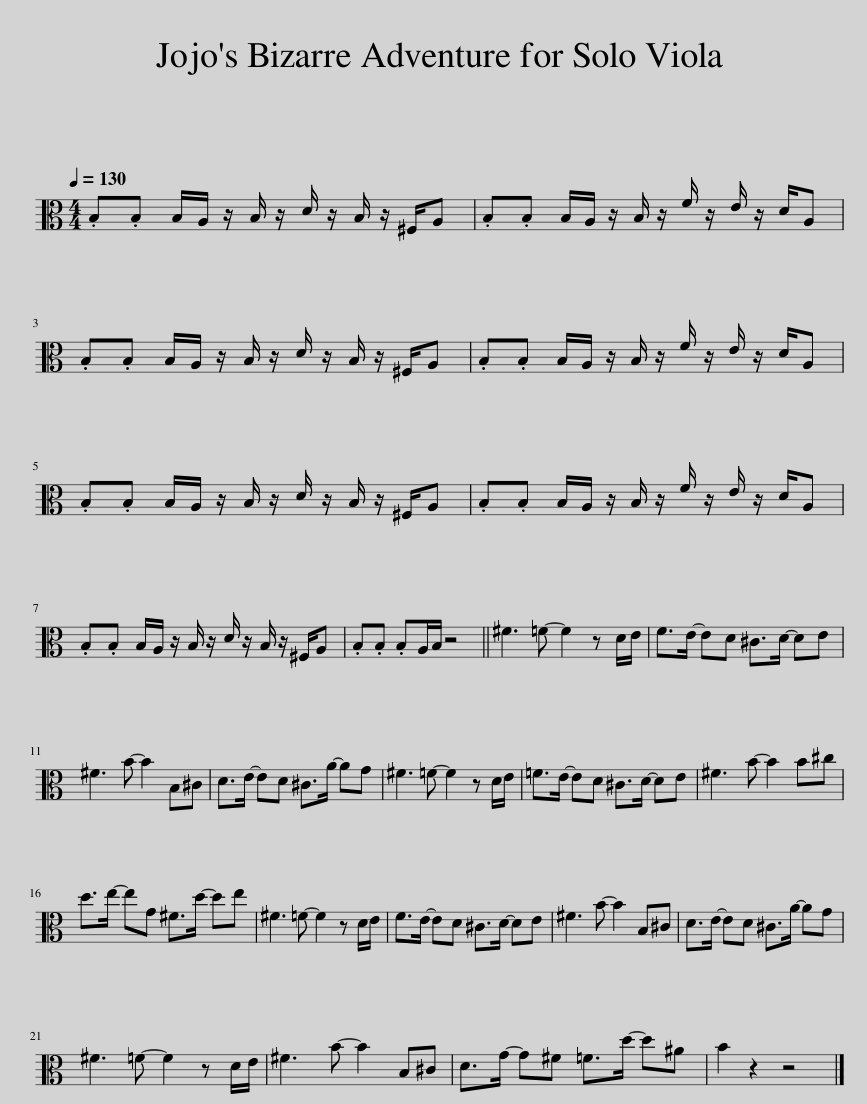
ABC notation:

X:1
L:1/8
Q:1/4=130
M:4/4
I:linebreak $
K:C
V:1 alto
V:1
 .B,.B, B,/A,/ z/ B,/ z/ D/ z/ B,/ z/ ^F,/A, | .B,.B, B,/A,/ z/ B,/ z/ F/ z/ E/ z/ D/A, |$ .B,.B, B,/A,/ z/ B,/ z/ D/ z/ B,/ z/ ^F,/A, | .B,.B, B,/A,/ z/ B,/ z/ F/ z/ E/ z/ D/A, |$ .B,.B, B,/A,/ z/ B,/ z/ D/ z/ B,/ z/ ^F,/A, | %5
 .B,.B, B,/A,/ z/ B,/ z/ F/ z/ E/ z/ D/A, |$ .B,.B, B,/A,/ z/ B,/ z/ D/ z/ B,/ z/ ^F,/A, | .B,.B, .B,A,/B,/ z4 || ^F3 =F- F2 z D/E/ | F>E- ED ^C>D- DE |$ %10
 ^F3 B- B2 B,^C | D>E- ED ^C>A- AG | ^F3 =F- F2 z D/E/ | =F>E- ED ^C>D- DE | ^F3 B- B2 B^c |$ %15
 d>e- eG ^F>d- de | ^F3 =F- F2 z D/E/ | F>E- ED ^C>D- DE | ^F3 B- B2 B,^C | D>E- ED ^C>A- AG |$ %20
 ^F3 =F- F2 z D/E/ | ^F3 B- B2 B,^C | D>G- G^F =F>d- d^A | B2 z2 z4 |] %24
